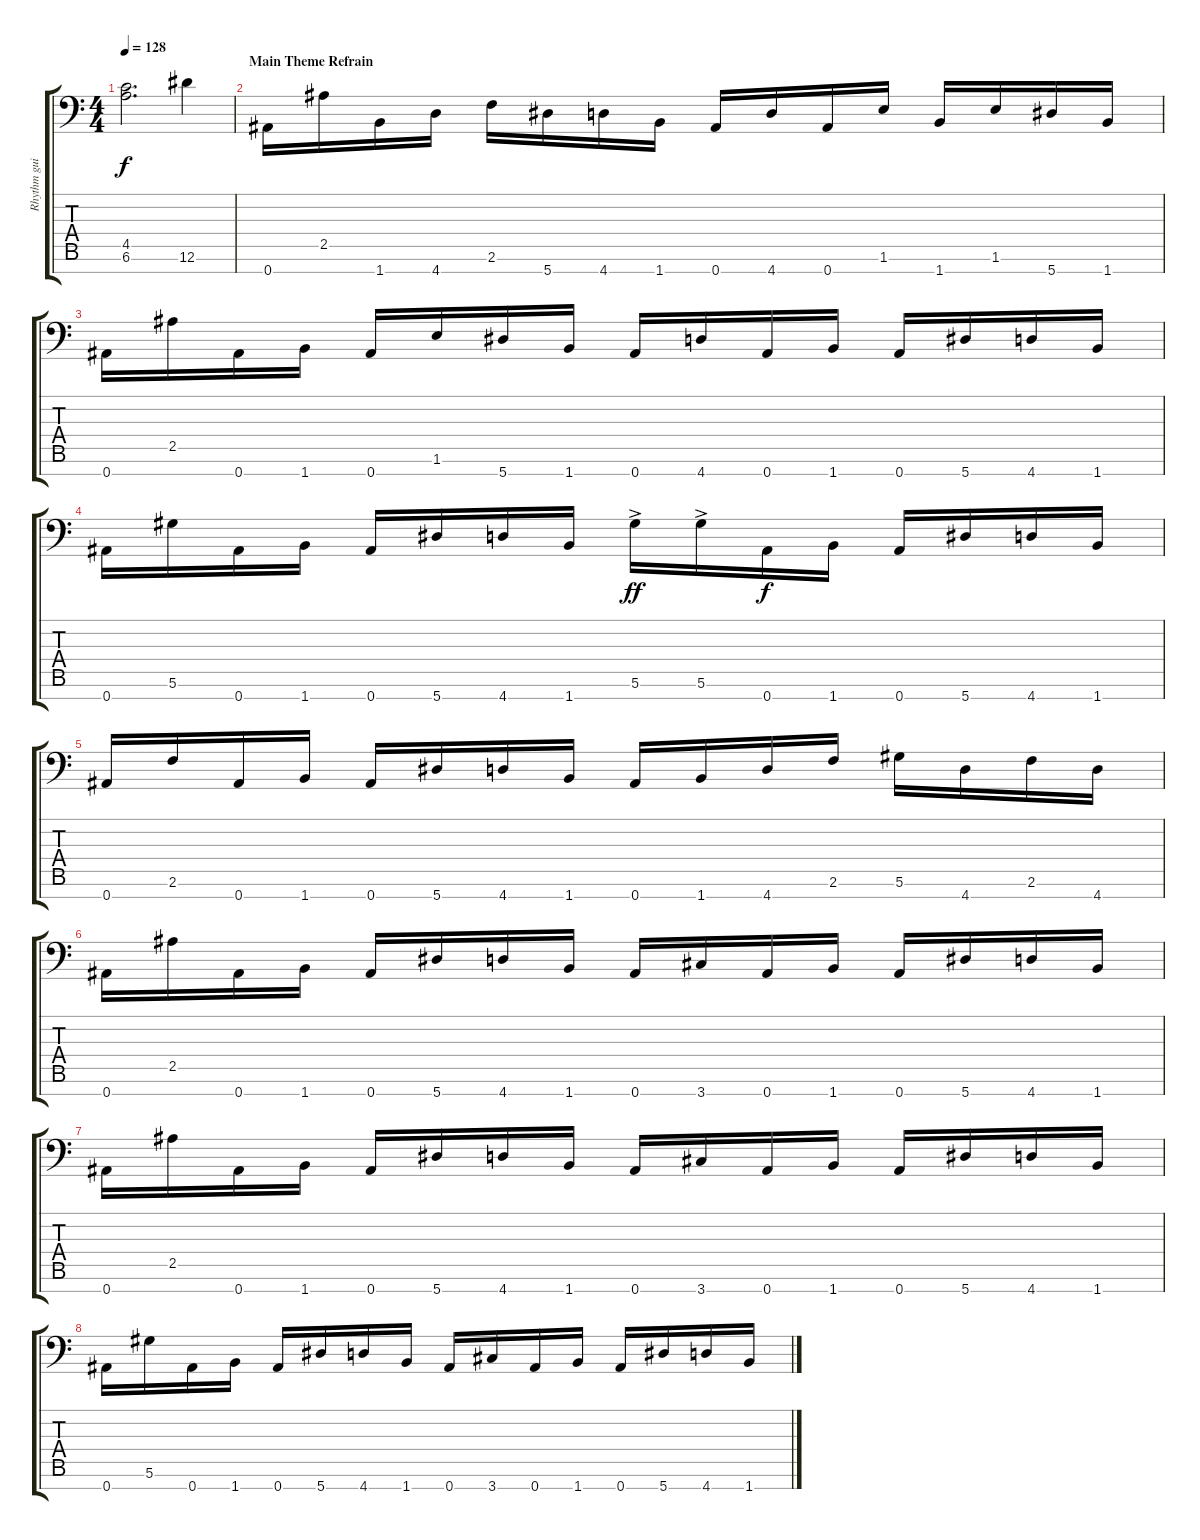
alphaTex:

\track ("Rhythm guitar" "Rhythm gui") {instrument overdrivenguitar}
\staff {score tabs}
\tuning (Eb4 Bb3 Gb3 Db3 Ab2 Eb2 Bb1) {hide}
\ts (4 4)
\tempo 128
\clef f4
\ks c
(4.5 6.6).2{d dy f} 12.6.4 |
\section ("" "Main Theme Refrain")
0.7.16 2.5.16 1.7.16 4.7.16 2.6.16 5.7.16 4.7.16 1.7.16 0.7.16 4.7.16 0.7.16 1.6.16 1.7.16 1.6.16 5.7.16 1.7.16 |
0.7.16 2.5.16 0.7.16 1.7.16 0.7.16 1.6.16 5.7.16 1.7.16 0.7.16 4.7.16 0.7.16 1.7.16 0.7.16 5.7.16 4.7.16 1.7.16 |
0.7.16 5.6.16 0.7.16 1.7.16 0.7.16 5.7.16 4.7.16 1.7.16 5.6{ac}.16{dy ff} 5.6{ac}.16 0.7.16{dy f} 1.7.16 0.7.16 5.7.16 4.7.16 1.7.16 |
0.7.16 2.6.16 0.7.16 1.7.16 0.7.16 5.7.16 4.7.16 1.7.16 0.7.16 1.7.16 4.7.16 2.6.16 5.6.16 4.7.16 2.6.16 4.7.16 |
0.7.16 2.5.16 0.7.16 1.7.16 0.7.16 5.7.16 4.7.16 1.7.16 0.7.16 3.7.16 0.7.16 1.7.16 0.7.16 5.7.16 4.7.16 1.7.16 |
0.7.16 2.5.16 0.7.16 1.7.16 0.7.16 5.7.16 4.7.16 1.7.16 0.7.16 3.7.16 0.7.16 1.7.16 0.7.16 5.7.16 4.7.16 1.7.16 |
0.7.16 5.6.16 0.7.16 1.7.16 0.7.16 5.7.16 4.7.16 1.7.16 0.7.16 3.7.16 0.7.16 1.7.16 0.7.16 5.7.16 4.7.16 1.7.16
